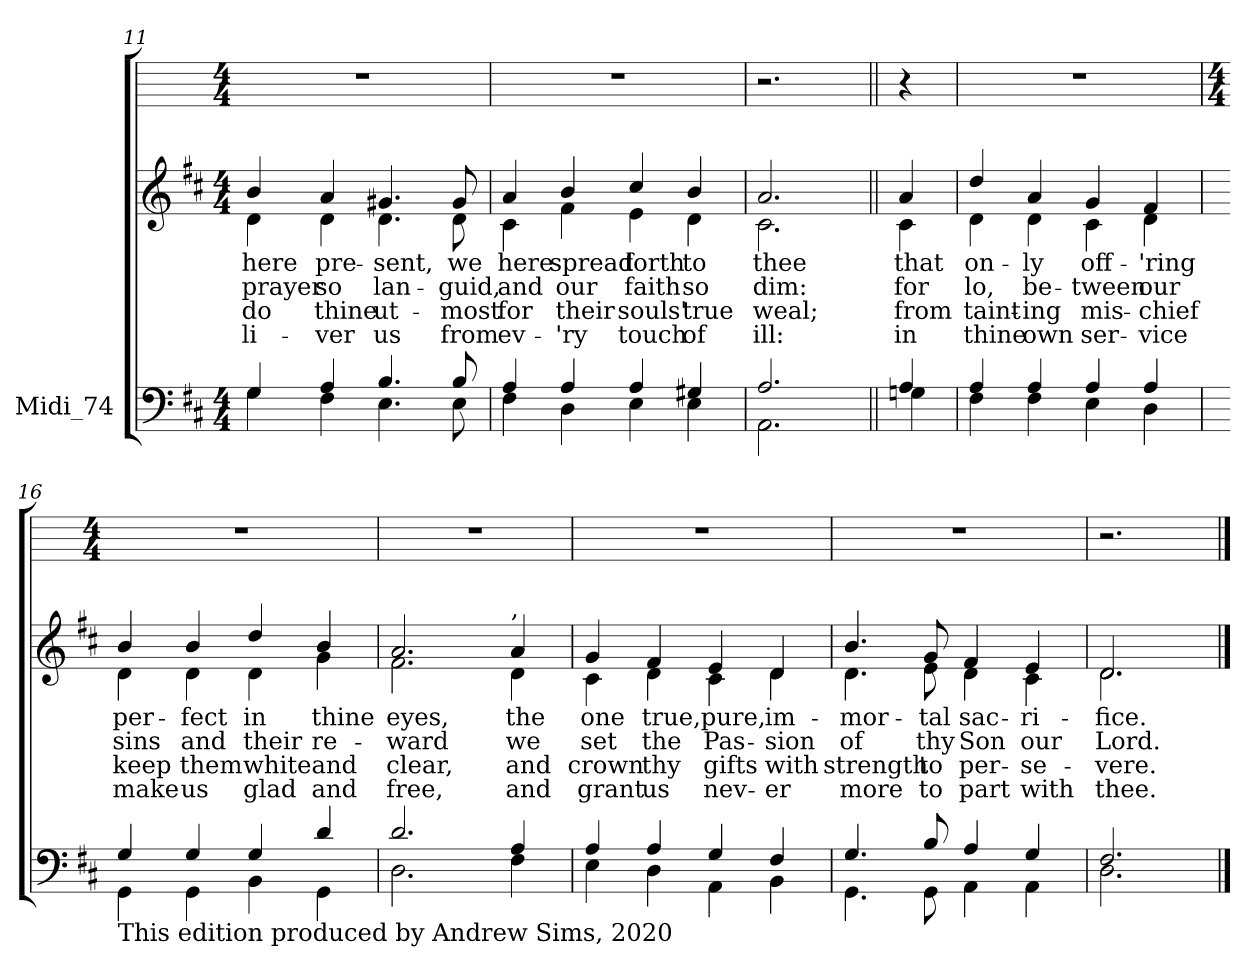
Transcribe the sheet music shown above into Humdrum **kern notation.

**kern	**kern	**text	**text	**text	**text	**kern
*part3	*part2	*part2	*part2	*part2	*part2	*part1
*staff3	*staff2	*staff2	*staff2	*staff2	*staff2	*staff1
*I"Midi_74	*	*	*	*	*	*
!!LO:LB:g=z
*clefF4	*clefG2	*	*	*	*	*
*k[f#c#]	*k[f#c#]	*	*	*	*	*
*D:	*D:	*	*	*	*	*
*M4/4	*M4/4	*	*	*	*	*M4/4
=11	=11	=11	=11	=11	=11	=11
*^	*	*	*	*	*	*
!	!	!	!LO:LY:b	!LO:LY:b	!LO:LY:b	!LO:LY:b	!
*	*	*^	*	*	*	*	*
4G/	4G\	4b/	4d\	-here	prayer	do	li-	1r
!	!	!	!	!LO:LY:b	!LO:LY:b	!LO:LY:b	!LO:LY:b	!
4A/	4F#\	4a/	4d\	-pre-	-so	thine	ver	.
!	!	!	!	!LO:LY:b	!LO:LY:b	!LO:LY:b	!LO:LY:b	!
4.B/	4.E\	4.g#X/	4.d\	sent,	lan-	-ut-	-us	.
!	!	!	!	!LO:LY:b	!LO:LY:b	!LO:LY:b	!LO:LY:b	!
8B/	8E\	8g#/	8d\	we	guid,	most	from	.
=12	=12	=12	=12	=12	=12	=12	=12	=12
!	!	!	!	!LO:LY:b	!LO:LY:b	!LO:LY:b	!LO:LY:b	!
4A/	4F#\	4a/	4c#\	here	and	for	ev-	1r
!	!	!	!	!LO:LY:b	!LO:LY:b	!LO:LY:b	!LO:LY:b	!
4A/	4D\	4b/	4f#\	-spread	our	their	'ry	.
!	!	!	!	!LO:LY:b	!LO:LY:b	!LO:LY:b	!LO:LY:b	!
4A/	4E\	4cc#/	4e\	forth	faith	souls'	touch	.
!	!	!	!	!LO:LY:b	!LO:LY:b	!LO:LY:b	!LO:LY:b	!
4G#X/	4E\	4b/	4d\	to	so	true	of	.
=13	=13	=13	=13	=13	=13	=13	=13	=13
!	!	!	!	!LO:LY:b	!LO:LY:b	!LO:LY:b	!LO:LY:b	!
2.A/	2.AA\	2.a/	2.c#\	thee	dim:	weal;	ill:	2.r
=14||	=14||	=14||	=14||	=14||	=14||	=14||	=14||	=14||
!	!	!	!	!LO:LY:b	!LO:LY:b	!LO:LY:b	!LO:LY:b	!
4A/	4Gn\	4a/	4c#\	that	for	from	in	4r
=15	=15	=15	=15	=15	=15	=15	=15	=15
!	!	!	!	!LO:LY:b	!LO:LY:b	!LO:LY:b	!LO:LY:b	!
4A/	4F#\	4dd/	4d\	on-	-lo,	taint-	-thine	1r
!	!	!	!	!LO:LY:b	!LO:LY:b	!LO:LY:b	!LO:LY:b	!
4A/	4F#\	4a/	4d\	ly	be-	-ing	own	.
!	!	!	!	!LO:LY:b	!LO:LY:b	!LO:LY:b	!LO:LY:b	!
4A/	4E\	4g/	4c#\	off-	-tween	mis-	-ser-	.
!	!	!	!	!LO:LY:b	!LO:LY:b	!LO:LY:b	!LO:LY:b	!
4A/	4D\	4f#/	4d\	-'ring	our	chief	vice	.
!!LO:LB:g=z
=16	=16	=16	=16	=16	=16	=16	=16	=16
*	*	*	*	*	*	*	*	*M4/4
!LO:TX:b:t=This edition produced by Andrew Sims, 2020	!	!	!	!	!	!	!	!
!	!	!	!	!LO:LY:b	!LO:LY:b	!LO:LY:b	!LO:LY:b	!
4G/	4GG\	4b/	4d\	per-	-sins	keep	make	1r
!	!	!	!	!LO:LY:b	!LO:LY:b	!LO:LY:b	!LO:LY:b	!
4G/	4GG\	4b/	4d\	fect	and	them	us	.
!	!	!	!	!LO:LY:b	!LO:LY:b	!LO:LY:b	!LO:LY:b	!
4G/	4BB\	4dd/	4d\	in	their	white	glad	.
!	!	!	!	!LO:LY:b	!LO:LY:b	!LO:LY:b	!LO:LY:b	!
4d/	4GG\	4b/	4g\	thine	re-	-and	and	.
=17	=17	=17	=17	=17	=17	=17	=17	=17
!	!	!	!	!LO:LY:b	!LO:LY:b	!LO:LY:b	!LO:LY:b	!
2.d/	2.D\	2.a/	2.f#\	eyes,	ward	clear,	free,	1r
!	!	!LO:TX:a:t=,	!	!	!	!	!	!
!	!	!	!	!LO:LY:b	!LO:LY:b	!LO:LY:b	!LO:LY:b	!
4A/	4F#\	4a/	4d\	the	we	and	and	.
=18	=18	=18	=18	=18	=18	=18	=18	=18
!	!	!	!	!LO:LY:b	!LO:LY:b	!LO:LY:b	!LO:LY:b	!
4A/	4E\	4g/	4c#\	one	set	crown	grant	1r
!	!	!	!	!LO:LY:b	!LO:LY:b	!LO:LY:b	!LO:LY:b	!
4A/	4D\	4f#/	4d\	true,	the	thy	us	.
!	!	!	!	!LO:LY:b	!LO:LY:b	!LO:LY:b	!LO:LY:b	!
4G/	4AA\	4e/	4c#\	pure,	Pas-	-gifts	nev-	.
!	!	!	!	!LO:LY:b	!LO:LY:b	!LO:LY:b	!LO:LY:b	!
4F#/	4BB\	4d/	4d\	-im-	-sion	with	er	.
=19	=19	=19	=19	=19	=19	=19	=19	=19
!	!	!	!	!LO:LY:b	!LO:LY:b	!LO:LY:b	!LO:LY:b	!
4.G/	4.GG\	4.b/	4.d\	mor-	-of	strength	more	1r
!	!	!	!	!LO:LY:b	!LO:LY:b	!LO:LY:b	!LO:LY:b	!
8B/	8GG\	8g/	8e\	tal	thy	to	to	.
!	!	!	!	!LO:LY:b	!LO:LY:b	!LO:LY:b	!LO:LY:b	!
4A/	4AA\	4f#/	4d\	sac-	-Son	per-	-part	.
!	!	!	!	!LO:LY:b	!LO:LY:b	!LO:LY:b	!LO:LY:b	!
4G/	4AA\	4e/	4c#\	ri-	-our	se-	-with	.
=20	=20	=20	=20	=20	=20	=20	=20	=20
!	!	!	!	!LO:LY:b	!LO:LY:b	!LO:LY:b	!LO:LY:b	!
2.F#/	2.D\	2.d/	2.d\	fice.	Lord.	vere.	thee.	2.r
*v	*v	*	*	*	*	*	*	*
*	*v	*v	*	*	*	*	*
==	==	==	==	==	==	==
*-	*-	*-	*-	*-	*-	*-
